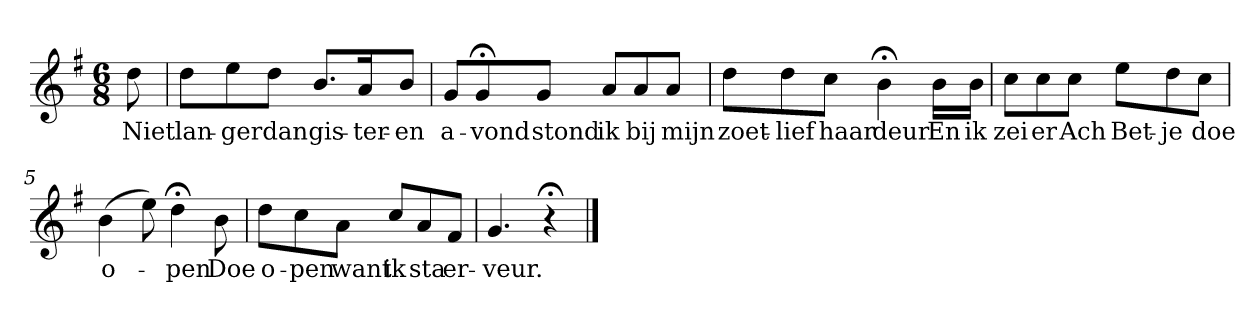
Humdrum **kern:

**kern	**text
*part1	*part1
*staff1	*staff1
*k[f#]	*
*G:	*
*M6/8	*
*MM120	*
=	=
8dd	Niet
=1	=1
8ddL	lan-
8ee	-ger
8ddJ	dan
8.bL	gis-
16aK	-ter-
8bJ	-en
=2	=2
8gL	a-
8g;<	-vond
8gJ	stond
8aL	ik
8a	bij
8aJ	mijn
=3	=3
8ddL	zoet-
8dd	-lief
8ccJ	haar
4b;<	deur
16bLL	En
16bJJ	ik
=4	=4
8ccL	zei
8cc	er
8ccJ	Ach
8eeL	Bet-
8dd	-je
8ccJ	doe
=5	=5
(4b	o-
8ee)	.
4dd;<	-pen
8b	Doe
=6	=6
8ddL	o-
8cc	-pen
8aJ	want
8ccL	ik
8a	sta
8f#J	er-
=7	=7
4.g	-veur.
4r;<	.
==	==
*-	*-
